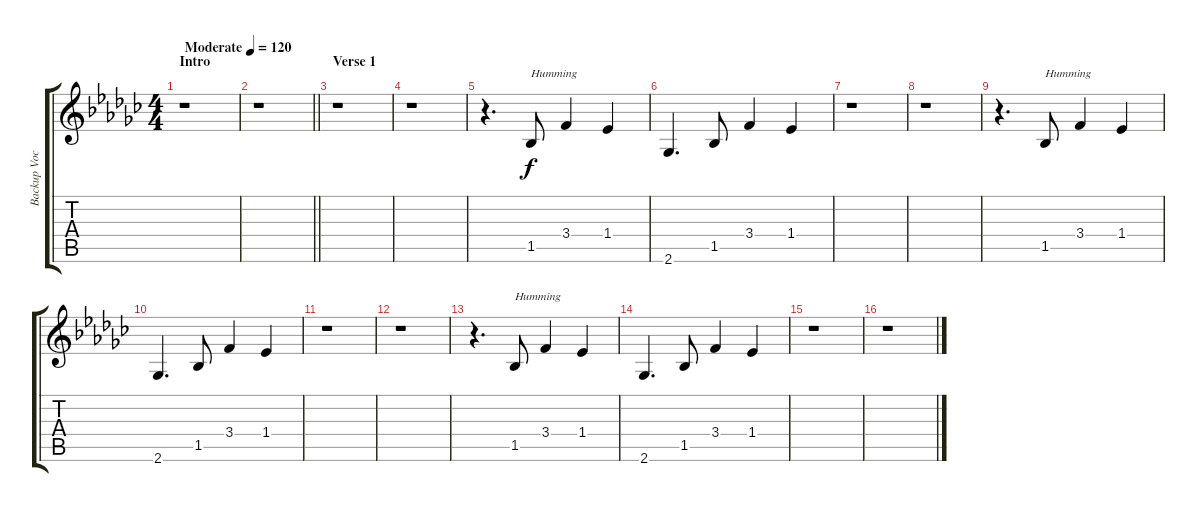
\track ("Backup Vocals" "Backup Voc") {instrument contrabass}
\staff {score tabs}
\tuning (E4 B3 G3 D3 A2 E2) {hide}
\ts (4 4)
\section ("" "Intro")
\tempo (120 "Moderate")
\clef g2
\ks gb
r.1{dy f instrument contrabass} |
\barLineRight lightlight
r.1 |
\section ("" "Verse 1")
r.1 |
r.1 |
r.4{d} 1.5.8{txt "Humming"} 3.4.4 1.4.4 |
2.6.4{d} 1.5.8 3.4.4 1.4.4 |
r.1 |
r.1 |
r.4{d} 1.5.8{txt "Humming"} 3.4.4 1.4.4 |
2.6.4{d} 1.5.8 3.4.4 1.4.4 |
r.1 |
r.1 |
r.4{d} 1.5.8{txt "Humming"} 3.4.4 1.4.4 |
2.6.4{d} 1.5.8 3.4.4 1.4.4 |
r.1 |
r.1
